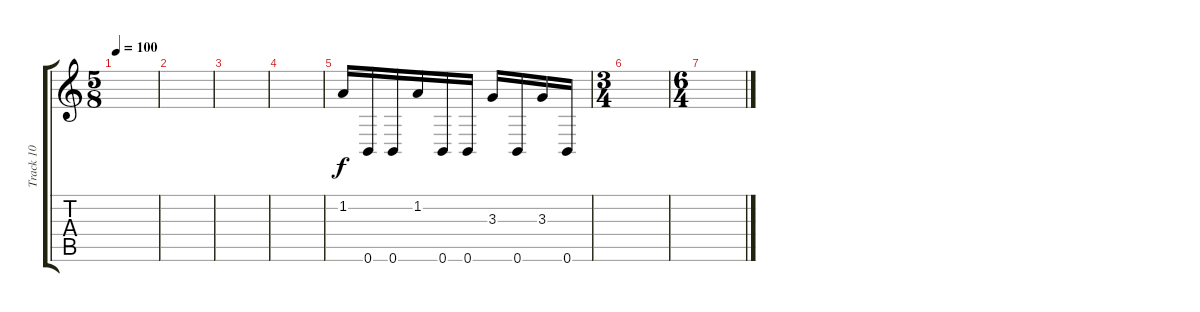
\track ("Track 10" "Track 10") {instrument distortionguitar}
\staff {score tabs}
\tuning (Db4 Ab3 E3 B2 Gb2 B1) {hide}
\ts (5 8)
\tempo 100
\clef g2
\ks c
|
|
|
|
1.2.16 0.6.16 0.6.16 1.2.16 0.6.16 0.6.16 3.3.16 0.6.16 3.3.16 0.6.16 |
\ts (3 4)
|
\ts (6 4)
